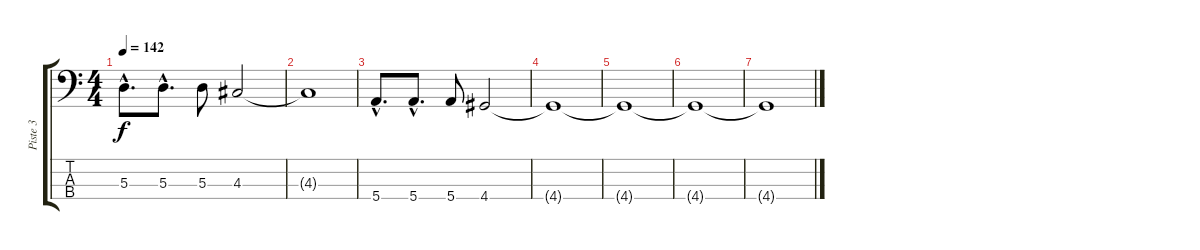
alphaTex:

\track ("Piste 3" "Piste 3") {instrument electricbassfinger}
\staff {score tabs}
\tuning (G2 D2 A1 E1) {hide}
\ts (4 4)
\tempo 142
\clef f4
\ks c
5.3{hac}.8{d dy f} 5.3{hac}.8{d} 5.3.8 4.3.2 |
4.3{t}.1 |
5.4{hac}.8{d} 5.4{hac}.8{d} 5.4.8 4.4.2{volume 0} |
4.4{t}.1 |
4.4{t}.1 |
4.4{t}.1 |
4.4{t}.1
